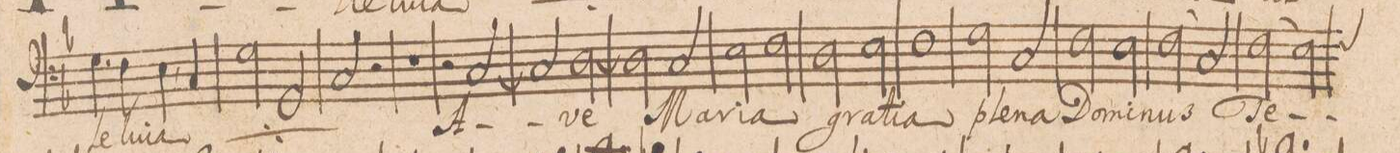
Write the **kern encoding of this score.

**kern	**text
*I"BASSUS.	*
*clefF4	*
*k[b-]	*
*met(C|)	*
*M2/1	*
4.G\	-le-
8F\	-lu-
4E,\	-ia
*	*ij
4C/	al-
2G\	-le-
2GG/	-lu-
=10-	=10-
2C/	-ia
*	*Xij
2r	.
1r	.
=11-	=11-
2r	.
[<2C/	A-
2C/]	.
[<2D\	-ve
=12-	=12-
2D\]	.
2C/	Ma-
2E\	-ri-
2F\	-a
=13-	=13-
2D\	gra-
2E\	-ti-
1F	-a
=14-	=14-
2G\	ple-
2C/	-na
2F\	Do-
2E\	-mi-
=15-	=15-
(>2F\	-nus
2C/)	.
(>2F\	Te-
*custos:F	*
2E\)	.
=16-	=16-
*-	*-
